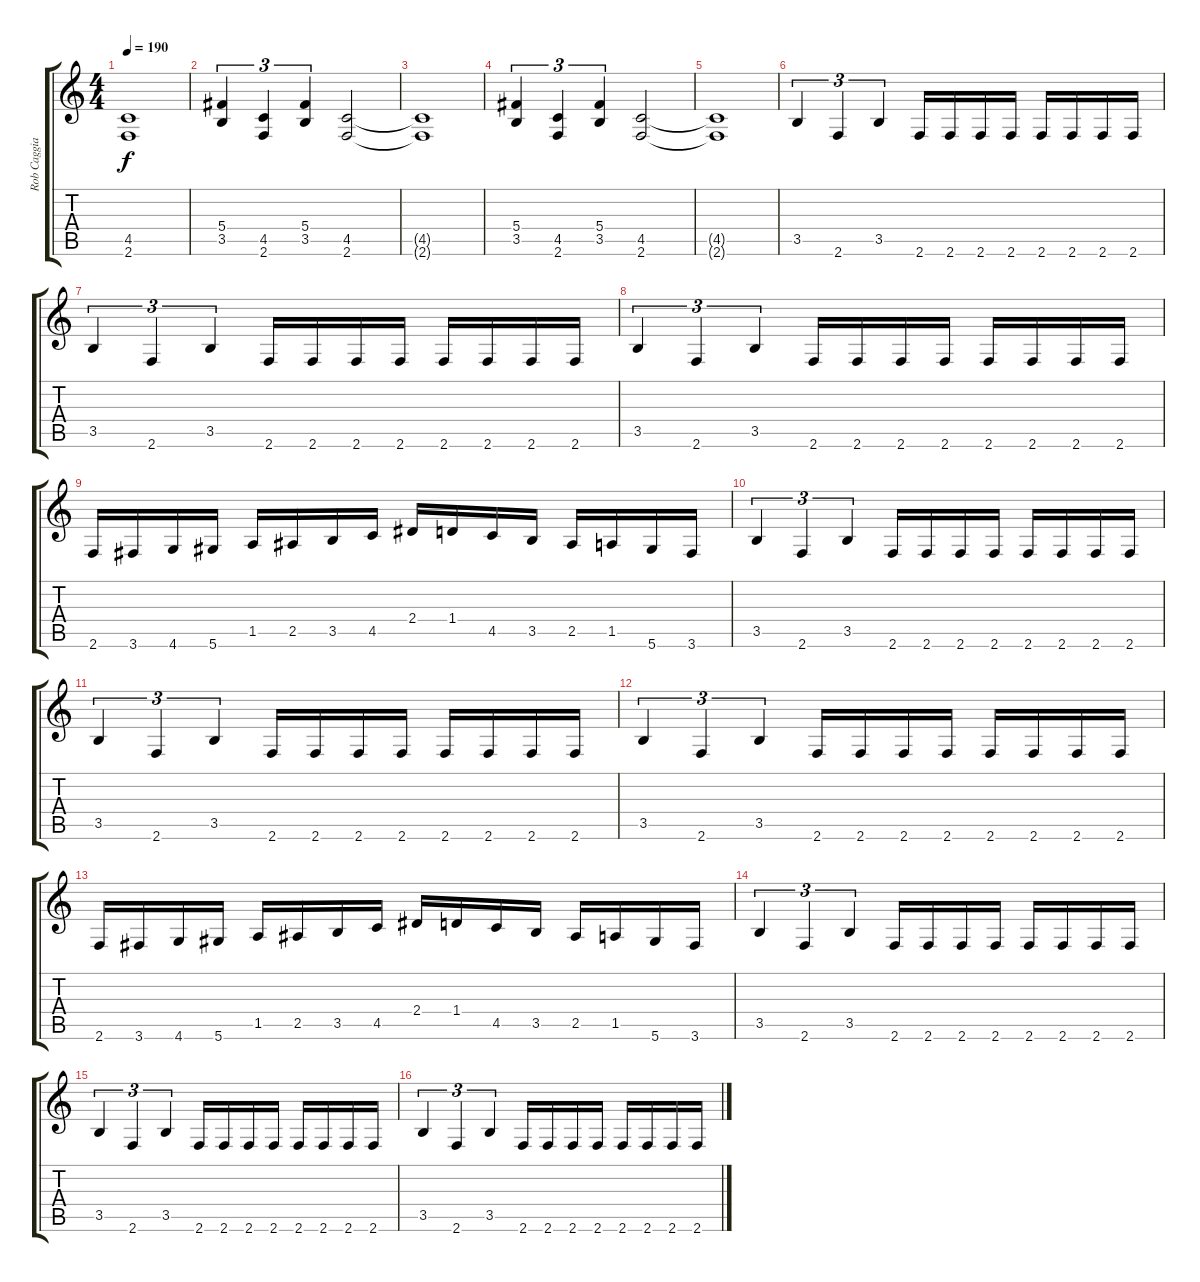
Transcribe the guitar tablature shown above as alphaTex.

\track ("Rob Caggiano" "Rob Caggia") {instrument distortionguitar}
\staff {score tabs}
\tuning (Eb4 Bb3 Gb3 Db3 Ab2 Eb2) {hide}
\ts (4 4)
\tempo 190
\clef g2
\ks c
(4.5{t} 2.6{t}).1{dy f} |
(5.4 3.5).4{tu (3 2)} (4.5 2.6).4{tu (3 2)} (5.4 3.5).4{tu (3 2)} (4.5 2.6).2 |
(4.5{t} 2.6{t}).1 |
(5.4 3.5).4{tu (3 2)} (4.5 2.6).4{tu (3 2)} (5.4 3.5).4{tu (3 2)} (4.5 2.6).2 |
(4.5{t} 2.6{t}).1 |
3.5.4{tu (3 2)} 2.6.4{tu (3 2)} 3.5.4{tu (3 2)} 2.6.16 2.6.16 2.6.16 2.6.16 2.6.16 2.6.16 2.6.16 2.6.16 |
3.5.4{tu (3 2)} 2.6.4{tu (3 2)} 3.5.4{tu (3 2)} 2.6.16 2.6.16 2.6.16 2.6.16 2.6.16 2.6.16 2.6.16 2.6.16 |
3.5.4{tu (3 2)} 2.6.4{tu (3 2)} 3.5.4{tu (3 2)} 2.6.16 2.6.16 2.6.16 2.6.16 2.6.16 2.6.16 2.6.16 2.6.16 |
2.6.16 3.6.16 4.6.16 5.6.16 1.5.16 2.5.16 3.5.16 4.5.16 2.4.16 1.4.16 4.5.16 3.5.16 2.5.16 1.5.16 5.6.16 3.6.16 |
3.5.4{tu (3 2)} 2.6.4{tu (3 2)} 3.5.4{tu (3 2)} 2.6.16 2.6.16 2.6.16 2.6.16 2.6.16 2.6.16 2.6.16 2.6.16 |
3.5.4{tu (3 2)} 2.6.4{tu (3 2)} 3.5.4{tu (3 2)} 2.6.16 2.6.16 2.6.16 2.6.16 2.6.16 2.6.16 2.6.16 2.6.16 |
3.5.4{tu (3 2)} 2.6.4{tu (3 2)} 3.5.4{tu (3 2)} 2.6.16 2.6.16 2.6.16 2.6.16 2.6.16 2.6.16 2.6.16 2.6.16 |
2.6.16 3.6.16 4.6.16 5.6.16 1.5.16 2.5.16 3.5.16 4.5.16 2.4.16 1.4.16 4.5.16 3.5.16 2.5.16 1.5.16 5.6.16 3.6.16 |
3.5.4{tu (3 2)} 2.6.4{tu (3 2)} 3.5.4{tu (3 2)} 2.6.16 2.6.16 2.6.16 2.6.16 2.6.16 2.6.16 2.6.16 2.6.16 |
3.5.4{tu (3 2)} 2.6.4{tu (3 2)} 3.5.4{tu (3 2)} 2.6.16 2.6.16 2.6.16 2.6.16 2.6.16 2.6.16 2.6.16 2.6.16 |
3.5.4{tu (3 2)} 2.6.4{tu (3 2)} 3.5.4{tu (3 2)} 2.6.16 2.6.16 2.6.16 2.6.16 2.6.16 2.6.16 2.6.16 2.6.16
